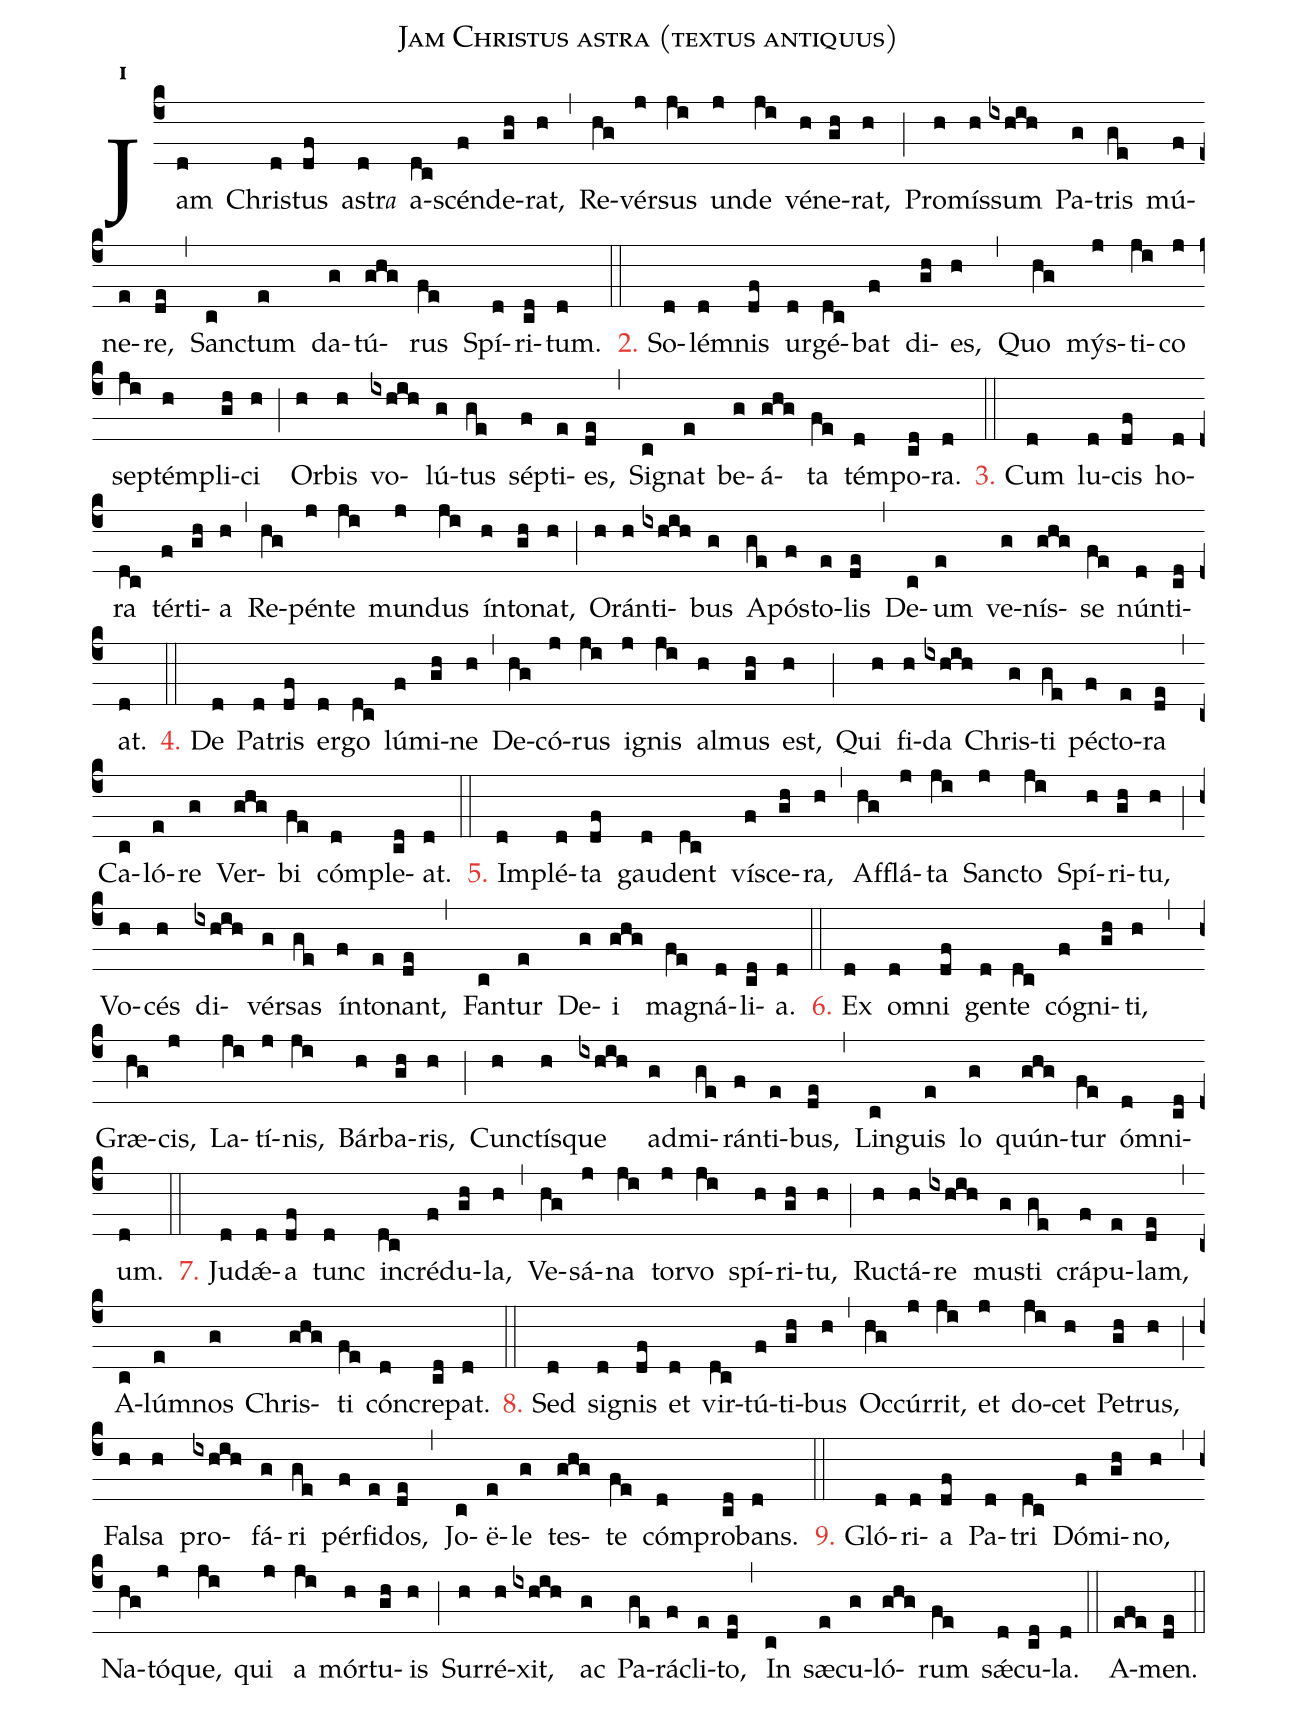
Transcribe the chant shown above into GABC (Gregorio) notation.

name:Jam Christus astra (textus antiquus);
office-part:hy;
mode:1;
%%
initial-style: 1;
name:Hymnus;
mode: 1;
office-part: Hymnus;
annotation: Hymn.;
annotation: i;
nabc-lines:1;
%%
(c4) Jam(d) Chris(d)tus(df) {astr}<e>a</e>(d) a(dc)scén(f)de(gh)rat,(h) (,)
Re(hg)vér(j)sus(ji) un(j)de(ji) vé(h)ne(gh)rat,(h) (;)
Pro(h)mís(h)sum(ixhih) Pa(g)tris(ge) mú(f)ne(e)re,(de) (,)
Sanc(c)tum(e) da(g)tú(ghg)rus(fe) Spí(d)ri(cd)tum.(d) (::)

<c>2.</c> So(d)lém(d)nis(df) ur(d)gé(dc)bat(f) di(gh)es,(h) (,)
Quo(hg) mýs(j)ti(ji)co(j) sep(ji)tém(h)pli(gh)ci(h) (;)
Or(h)bis(h) vo(ixhih)lú(g)tus(ge) sép(f)ti(e)es,(de) (,)
Si(c)gnat(e) be(g)á(ghg)ta(fe) tém(d)po(cd)ra.(d) (::)

<c>3.</c> Cum(d) lu(d)cis(df) ho(d)ra(dc) tér(f)ti(gh)a(h) (,)
Re(hg)pén(j)te(ji) mun(j)dus(ji) ín(h)to(gh)nat,(h) (;)
O(h)rán(h)ti(ixhih)bus(g) A(ge)pós(f)to(e)lis(de) (,)
De(c)um(e) ve(g)nís(ghg)se(fe) nún(d)ti(cd)at.(d) (::)

<c>4.</c> De(d) Pa(d)tris(df) er(d)go(dc) lú(f)mi(gh)ne(h) (,)
De(hg)có(j)rus(ji) i(j)gnis(ji) al(h)mus(gh) est,(h) (;)
Qui(h) fi(h)da(ixhih) Chris(g)ti(ge) péc(f)to(e)ra(de) (,)
Ca(c)ló(e)re(g) Ver(ghg)bi(fe) cóm(d)ple(cd)at.(d) (::)

<c>5.</c> Im(d)plé(d)ta(df) gau(d)dent(dc) ví(f)sce(gh)ra,(h) (,)
Af(hg)flá(j)ta(ji) Sanc(j)to(ji) Spí(h)ri(gh)tu,(h) (;)
Vo(h)cés(h) di(ixhih)vér(g)sas(ge) ín(f)to(e)nant,(de) (,)
Fan(c)tur(e) De(g)i(ghg) ma(fe)gná(d)li(cd)a.(d) (::)

<c>6.</c> Ex(d) om(d)ni(df) gen(d)te(dc) có(f)gni(gh)ti,(h) (,)
Græ(hg)cis,(j) La(ji)tí(j)nis,(ji) Bár(h)ba(gh)ris,(h) (;)
Cunc(h)tís(h)que(ixhih) ad(g)mi(ge)rán(f)ti(e)bus,(de) (,)
Lin(c)guis(e) lo(g) q{uú}n(ghg)tur(fe) óm(d)ni(cd)um.(d) (::)

<c>7.</c> Ju(d)dǽ(d)a(df) tunc(d) in(dc)cré(f)du(gh)la,(h) (,)
Ve(hg)sá(j)na(ji) tor(j)vo(ji) spí(h)ri(gh)tu,(h) (;)
Ruc(h)tá(h)re(ixhih) mus(g)ti(ge) crá(f)pu(e)lam,(de) (,)
A(c)lúm(e)nos(g) Chris(ghg)ti(fe) cón(d)cre(cd)pat.(d) (::)

<c>8.</c> Sed(d) si(d)gnis(df) et(d) vir(dc)tú(f)ti(gh)bus(h) (,)
Oc(hg)cúr(j)rit,(ji) et(j) do(ji)cet(h) Pe(gh)trus,(h) (;)
Fal(h)sa(h) pro(ixhih)fá(g)ri(ge) pér(f)fi(e)dos,(de) (,)
Jo(c)ë(e)le(g) tes(ghg)te(fe) cóm(d)pro(cd)bans.(d) (::)

<c>9.</c> Gló(d)ri(d)a(df) Pa(d)tri(dc) Dó(f)mi(gh)no,(h) (,)
Na(hg)tó(j)que,(ji) qui(j) a(ji) mór(h)tu(gh)is(h) (;)
Sur(h)ré(h)xit,(ixhih) ac(g) Pa(ge)rá(f)cli(e)to,(de) (,)
In(c) sæ(e)cu(g)ló(ghg)rum(fe) sǽ(d)cu(cd)la.(d) (::)
A(efe)men.(de) (::)
